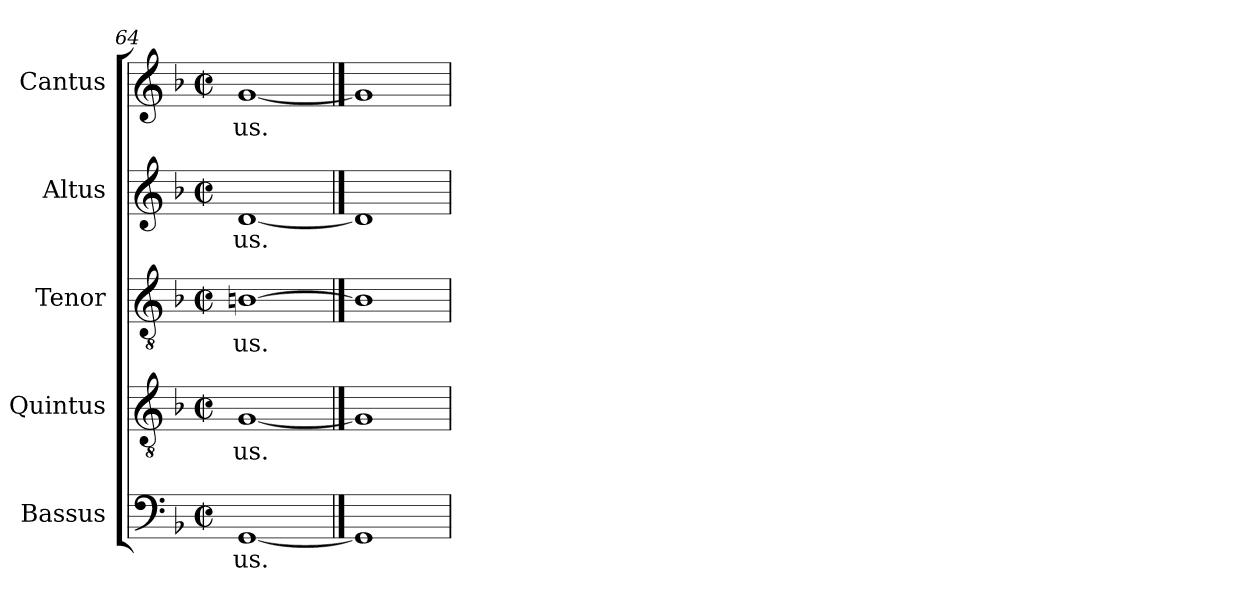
**kern	**text	**kern	**text	**kern	**text	**kern	**text	**kern	**text
*part5	*part5	*part4	*part4	*part3	*part3	*part2	*part2	*part1	*part1
*staff5	*staff5	*staff4	*staff4	*staff3	*staff3	*staff2	*staff2	*staff1	*staff1
*I"Bassus	*	*I"Quintus	*	*I"Tenor	*	*I"Altus	*	*I"Cantus	*
*clefF4	*	*clefGv2	*	*clefGv2	*	*clefG2	*	*clefG2	*
*k[b-]	*	*k[b-]	*	*k[b-]	*	*k[b-]	*	*k[b-]	*
*F:	*	*F:	*	*F:	*	*F:	*	*F:	*
*M2/2	*	*M2/2	*	*M2/2	*	*M2/2	*	*M2/2	*
*met(c|)	*	*met(c|)	*	*met(c|)	*	*met(c|)	*	*met(c|)	*
=64	=64	=64	=64	=64	=64	=64	=64	=64	=64
!	!LO:LY:b:cj	!	!LO:LY:b:cj	!	!LO:LY:b:cj	!	!LO:LY:b:cj	!	!LO:LY:b:cj
[1GG	us.	[1G	-us.	[1Bn	us.	[1d	us.	[1g	us.
==65	==65	==65	==65	==65	==65	==65	==65	==65	==65
1GG]	.	1G]	.	1B]	.	1d]	.	1g]	.
=	=	=	=	=	=	=	=	=	=
*-	*-	*-	*-	*-	*-	*-	*-	*-	*-
